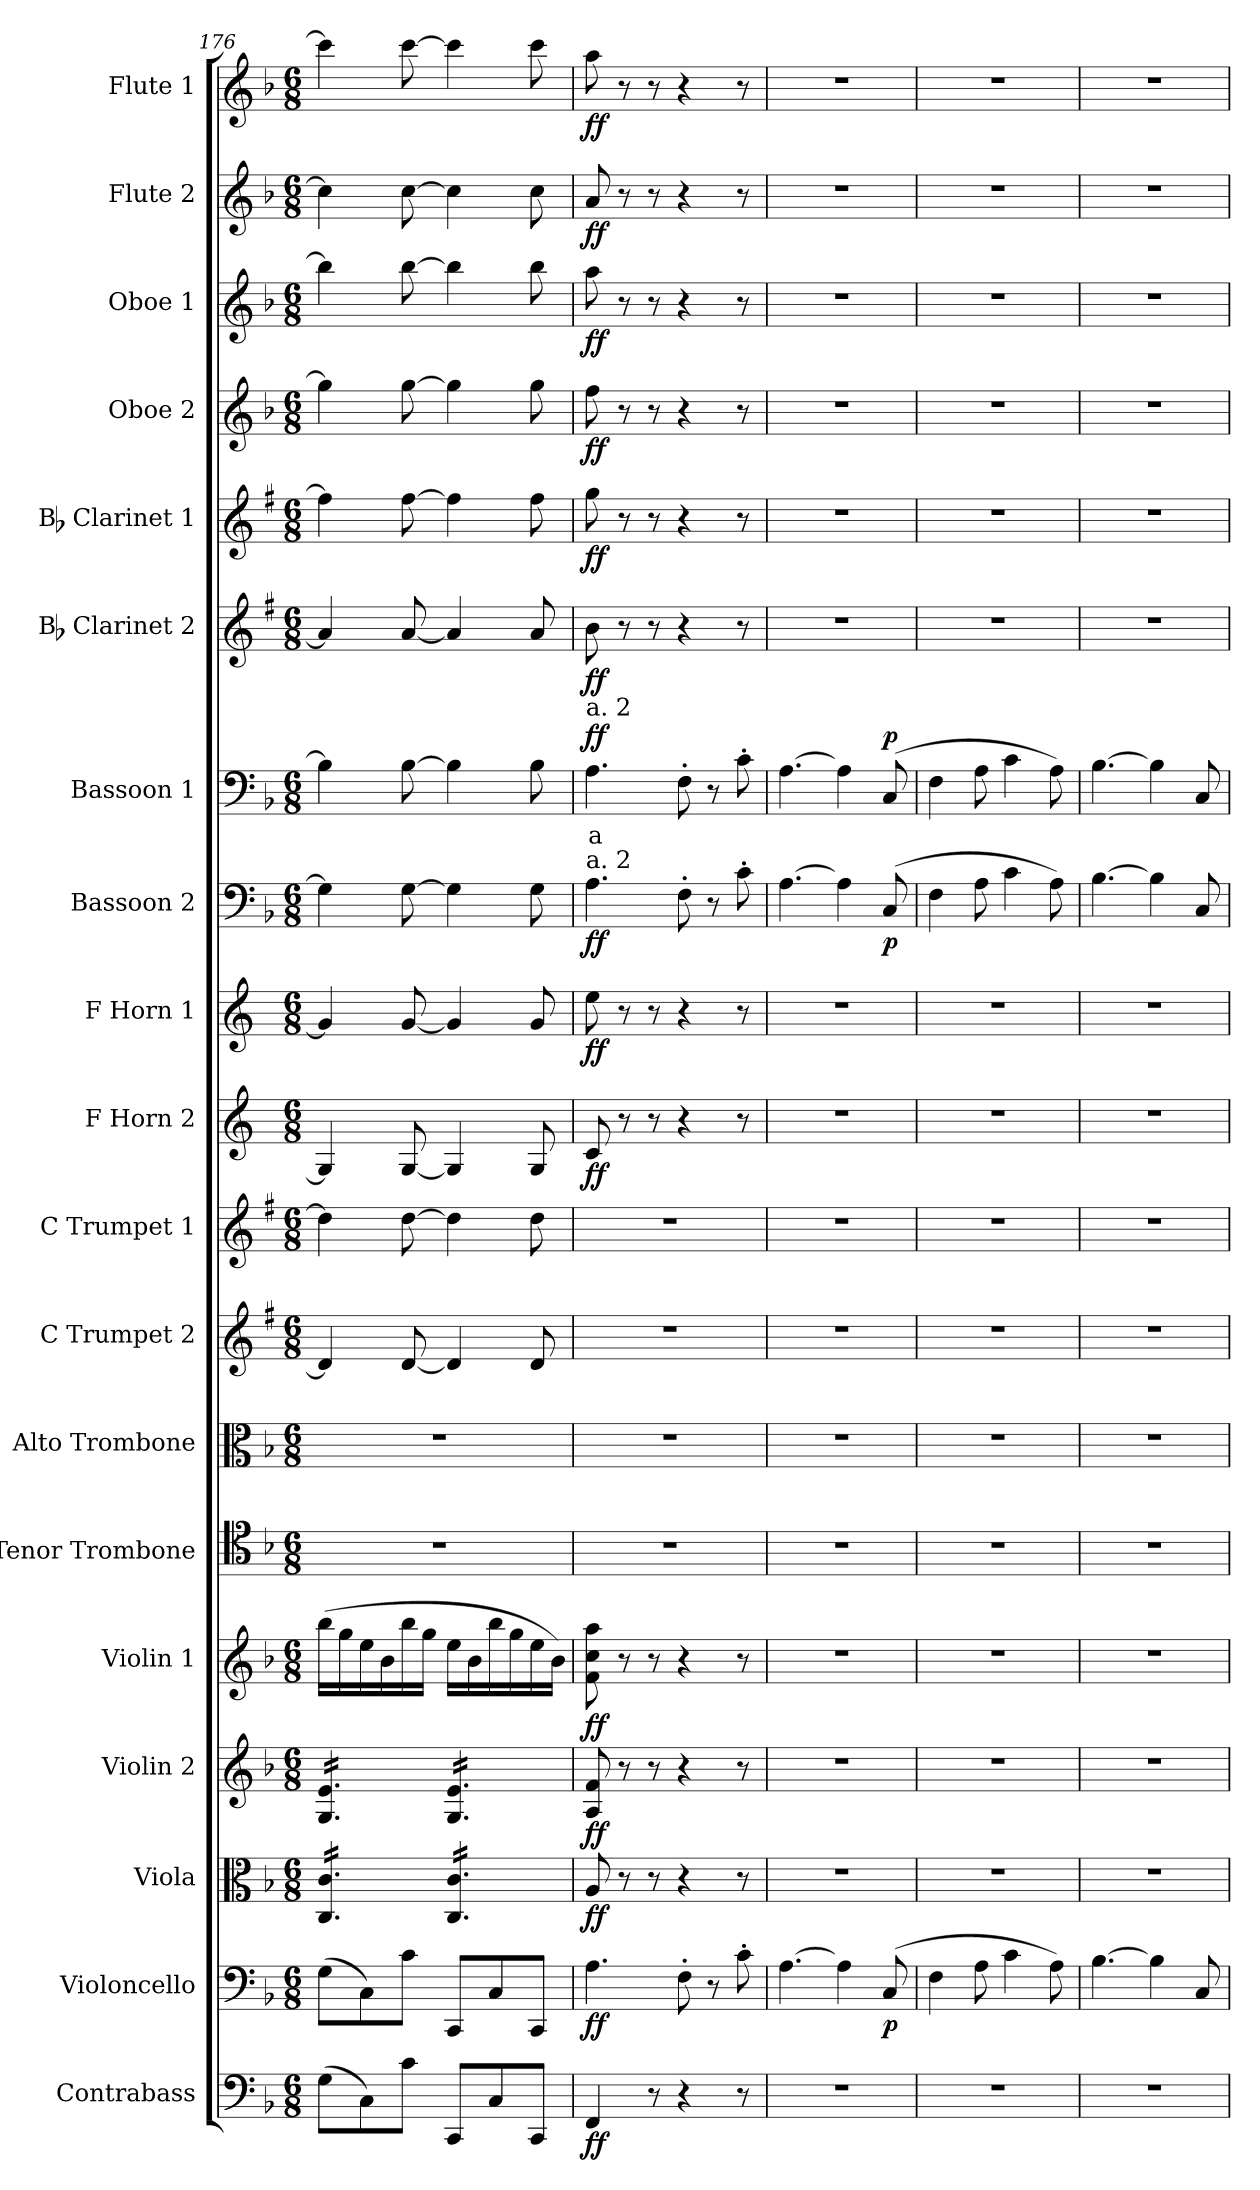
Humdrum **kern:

**kern	**dynam	**kern	**dynam	**kern	**dynam	**kern	**dynam	**kern	**dynam	**kern	**kern	**kern	**kern	**kern	**dynam	**kern	**dynam	**kern	**dynam	**kern	**text	**dynam	**kern	**dynam	**kern	**dynam	**kern	**dynam	**kern	**dynam	**kern	**dynam	**kern	**dynam
*part19	*part19	*part18	*part18	*part17	*part17	*part16	*part16	*part15	*part15	*part14	*part13	*part12	*part11	*part10	*part10	*part9	*part9	*part8	*part8	*part7	*part7	*part7	*part6	*part6	*part5	*part5	*part4	*part4	*part3	*part3	*part2	*part2	*part1	*part1
*staff19	*staff19	*staff18	*staff18	*staff17	*staff17	*staff16	*staff16	*staff15	*staff15	*staff14	*staff13	*staff12	*staff11	*staff10	*staff10	*staff9	*staff9	*staff8	*staff8	*staff7	*staff7	*staff7	*staff6	*staff6	*staff5	*staff5	*staff4	*staff4	*staff3	*staff3	*staff2	*staff2	*staff1	*staff1
*I"Contrabass	*	*I"Violoncello	*	*I"Viola	*	*I"Violin 2	*	*I"Violin 1	*	*I"Tenor Trombone	*I"Alto Trombone	*I"C Trumpet 2	*I"C Trumpet 1	*I"F Horn 2	*	*I"F Horn 1	*	*I"Bassoon 2	*	*I"Bassoon 1	*	*	*I"Bb Clarinet 2	*	*I"Bb Clarinet 1	*	*I"Oboe 2	*	*I"Oboe 1	*	*I"Flute 2	*	*I"Flute 1	*
*I'Cb	*	*I'Vc	*	*I'Vla	*	*I'Vln 2	*	*I'Vln 1	*	*I'T Trb	*I'A Trb	*I'Tpt 2	*I'Tpt 1	*I'Hn 2	*	*I'Hn 1	*	*I'Bsn 2	*	*I'Bsn 1	*	*	*I'Cl 2	*	*I'Cl 1	*	*I'Ob 2	*	*I'Ob 1	*	*I'Fl 2	*	*I'Fl 1	*
*clefF4	*	*clefF4	*	*clefC3	*	*clefG2	*	*clefG2	*	*clefC4	*clefC3	*clefG2	*clefG2	*clefG2	*	*clefG2	*	*clefF4	*	*clefF4	*	*	*clefG2	*	*clefG2	*	*clefG2	*	*clefG2	*	*clefG2	*	*clefG2	*
*ITrd7c12	*	*	*	*	*	*	*	*	*	*	*	*ITrd1c2	*ITrd1c2	*ITrd4c7	*	*ITrd4c7	*	*	*	*	*	*	*ITrd1c2	*	*ITrd1c2	*	*	*	*	*	*	*	*	*
*k[b-]	*	*k[b-]	*	*k[b-]	*	*k[b-]	*	*k[b-]	*	*k[b-]	*k[b-]	*k[b-]	*k[b-]	*k[b-]	*	*k[b-]	*	*k[b-]	*	*k[b-]	*	*	*k[b-]	*	*k[b-]	*	*k[b-]	*	*k[b-]	*	*k[b-]	*	*k[b-]	*
*M6/8	*	*M6/8	*	*M6/8	*	*M6/8	*	*M6/8	*	*M6/8	*M6/8	*M6/8	*M6/8	*M6/8	*	*M6/8	*	*M6/8	*	*M6/8	*	*	*M6/8	*	*M6/8	*	*M6/8	*	*M6/8	*	*M6/8	*	*M6/8	*
=176	=176	=176	=176	=176	=176	=176	=176	=176	=176	=176	=176	=176	=176	=176	=176	=176	=176	=176	=176	=176	=176	=176	=176	=176	=176	=176	=176	=176	=176	=176	=176	=176	=176	=176
*	*	*	*	*tremolo	*	*	*	*	*	*	*	*	*	*	*	*	*	*	*	*	*	*	*	*	*	*	*	*	*	*	*	*	*	*
*	*	*	*	*	*	*tremolo	*	*	*	*	*	*	*	*	*	*	*	*	*	*	*	*	*	*	*	*	*	*	*	*	*	*	*	*
(8GG\L	.	(8G\L	.	24C/ 24c/LL	.	24G/ 24e/LL	.	(16bb-\LL	.	2.r	2.r	4c/]	4cc\]	4C/]	.	4c/]	.	4G\]	.	4B-\]	.	.	4g/]	.	4ee\]	.	4gg\]	.	4bb-\]	.	4cc\]	.	4ccc\]	.
.	.	.	.	24C/ 24c/	.	24G/ 24e/	.	.	.	.	.	.	.	.	.	.	.	.	.	.	.	.	.	.	.	.	.	.	.	.	.	.	.	.
.	.	.	.	.	.	.	.	16gg\	.	.	.	.	.	.	.	.	.	.	.	.	.	.	.	.	.	.	.	.	.	.	.	.	.	.
.	.	.	.	24C/ 24c/	.	24G/ 24e/	.	.	.	.	.	.	.	.	.	.	.	.	.	.	.	.	.	.	.	.	.	.	.	.	.	.	.	.
8CC\)	.	8C\)	.	24C/ 24c/	.	24G/ 24e/	.	16ee\	.	.	.	.	.	.	.	.	.	.	.	.	.	.	.	.	.	.	.	.	.	.	.	.	.	.
.	.	.	.	24C/ 24c/	.	24G/ 24e/	.	.	.	.	.	.	.	.	.	.	.	.	.	.	.	.	.	.	.	.	.	.	.	.	.	.	.	.
.	.	.	.	.	.	.	.	16b-\	.	.	.	.	.	.	.	.	.	.	.	.	.	.	.	.	.	.	.	.	.	.	.	.	.	.
.	.	.	.	24C/ 24c/	.	24G/ 24e/	.	.	.	.	.	.	.	.	.	.	.	.	.	.	.	.	.	.	.	.	.	.	.	.	.	.	.	.
8C\J	.	8c\J	.	24C/ 24c/	.	24G/ 24e/	.	16bb-\	.	.	.	[8c/	[8cc\	[8C/	.	[8c/	.	[8G\	.	[8B-\	.	.	[8g/	.	[8ee\	.	[8gg\	.	[8bb-\	.	[8cc\	.	[8ccc\	.
.	.	.	.	24C/ 24c/	.	24G/ 24e/	.	.	.	.	.	.	.	.	.	.	.	.	.	.	.	.	.	.	.	.	.	.	.	.	.	.	.	.
.	.	.	.	.	.	.	.	16gg\JJ	.	.	.	.	.	.	.	.	.	.	.	.	.	.	.	.	.	.	.	.	.	.	.	.	.	.
.	.	.	.	24C/ 24c/JJ	.	24G/ 24e/JJ	.	.	.	.	.	.	.	.	.	.	.	.	.	.	.	.	.	.	.	.	.	.	.	.	.	.	.	.
8CCC/L	.	8CC/L	.	24C/ 24c/LL	.	24G/ 24e/LL	.	16ee\LL	.	.	.	4c/]	4cc\]	4C/]	.	4c/]	.	4G\]	.	4B-\]	.	.	4g/]	.	4ee\]	.	4gg\]	.	4bb-\]	.	4cc\]	.	4ccc\]	.
.	.	.	.	24C/ 24c/	.	24G/ 24e/	.	.	.	.	.	.	.	.	.	.	.	.	.	.	.	.	.	.	.	.	.	.	.	.	.	.	.	.
.	.	.	.	.	.	.	.	16b-\	.	.	.	.	.	.	.	.	.	.	.	.	.	.	.	.	.	.	.	.	.	.	.	.	.	.
.	.	.	.	24C/ 24c/	.	24G/ 24e/	.	.	.	.	.	.	.	.	.	.	.	.	.	.	.	.	.	.	.	.	.	.	.	.	.	.	.	.
8CC/	.	8C/	.	24C/ 24c/	.	24G/ 24e/	.	16bb-\	.	.	.	.	.	.	.	.	.	.	.	.	.	.	.	.	.	.	.	.	.	.	.	.	.	.
.	.	.	.	24C/ 24c/	.	24G/ 24e/	.	.	.	.	.	.	.	.	.	.	.	.	.	.	.	.	.	.	.	.	.	.	.	.	.	.	.	.
.	.	.	.	.	.	.	.	16gg\	.	.	.	.	.	.	.	.	.	.	.	.	.	.	.	.	.	.	.	.	.	.	.	.	.	.
.	.	.	.	24C/ 24c/	.	24G/ 24e/	.	.	.	.	.	.	.	.	.	.	.	.	.	.	.	.	.	.	.	.	.	.	.	.	.	.	.	.
8CCC/J	.	8CC/J	.	24C/ 24c/	.	24G/ 24e/	.	16ee\	.	.	.	8c/	8cc\	8C/	.	8c/	.	8G\	.	8B-\	.	.	8g/	.	8ee\	.	8gg\	.	8bb-\	.	8cc\	.	8ccc\	.
.	.	.	.	24C/ 24c/	.	24G/ 24e/	.	.	.	.	.	.	.	.	.	.	.	.	.	.	.	.	.	.	.	.	.	.	.	.	.	.	.	.
.	.	.	.	.	.	.	.	16b-\JJ)	.	.	.	.	.	.	.	.	.	.	.	.	.	.	.	.	.	.	.	.	.	.	.	.	.	.
.	.	.	.	24C/ 24c/JJ	.	24G/ 24e/JJ	.	.	.	.	.	.	.	.	.	.	.	.	.	.	.	.	.	.	.	.	.	.	.	.	.	.	.	.
*	*	*	*	*	*	*Xtremolo	*	*	*	*	*	*	*	*	*	*	*	*	*	*	*	*	*	*	*	*	*	*	*	*	*	*	*	*
*	*	*	*	*Xtremolo	*	*	*	*	*	*	*	*	*	*	*	*	*	*	*	*	*	*	*	*	*	*	*	*	*	*	*	*	*	*
=177	=177	=177	=177	=177	=177	=177	=177	=177	=177	=177	=177	=177	=177	=177	=177	=177	=177	=177	=177	=177	=177	=177	=177	=177	=177	=177	=177	=177	=177	=177	=177	=177	=177	=177
!	!	!	!	!	!	!	!	!	!	!	!	!	!	!	!	!	!	!	!	!LO:TX:a:t=a. 2	!	!	!	!	!	!	!	!	!	!	!	!	!	!
!	!	!	!	!	!	!	!	!	!	!	!	!	!	!	!	!	!	!LO:TX:a:t=a. 2	!	!	!	!	!	!	!	!	!	!	!	!	!	!	!	!
!	!LO:DY:b	!	!LO:DY:b	!	!LO:DY:b	!	!LO:DY:b	!	!LO:DY:b	!	!	!	!	!	!LO:DY:b	!	!LO:DY:b	!	!LO:DY:b	!	!LO:LY:b:color=#FF0000	!LO:DY:b	!	!LO:DY:b	!	!LO:DY:b	!	!LO:DY:b	!	!LO:DY:b	!	!LO:DY:b	!	!LO:DY:b
4FFF/	ff	4.A\	ff	8A/	ff	8A/ 8f/	ff	8f\ 8cc\ 8aa\	ff	2.r	2.r	2.r	2.r	8F/	ff	8a\	ff	4.A\	ff	4.A\	a	ff	8a\	ff	8ff\	ff	8ff\	ff	8aa\	ff	8a/	ff	8aa\	ff
.	.	.	.	8r	.	8r	.	8r	.	.	.	.	.	8r	.	8r	.	.	.	.	.	.	8r	.	8r	.	8r	.	8r	.	8r	.	8r	.
8r	.	.	.	8r	.	8r	.	8r	.	.	.	.	.	8r	.	8r	.	.	.	.	.	.	8r	.	8r	.	8r	.	8r	.	8r	.	8r	.
4r	.	8F'\	.	4r	.	4r	.	4r	.	.	.	.	.	4r	.	4r	.	8F'\	.	8F'\	.	.	4r	.	4r	.	4r	.	4r	.	4r	.	4r	.
.	.	8r	.	.	.	.	.	.	.	.	.	.	.	.	.	.	.	8r	.	8r	.	.	.	.	.	.	.	.	.	.	.	.	.	.
8r	.	8c'\	.	8r	.	8r	.	8r	.	.	.	.	.	8r	.	8r	.	8c'\	.	8c'\	.	.	8r	.	8r	.	8r	.	8r	.	8r	.	8r	.
=178	=178	=178	=178	=178	=178	=178	=178	=178	=178	=178	=178	=178	=178	=178	=178	=178	=178	=178	=178	=178	=178	=178	=178	=178	=178	=178	=178	=178	=178	=178	=178	=178	=178	=178
2.r	.	[4.A\	.	2.r	.	2.r	.	2.r	.	2.r	2.r	2.r	2.r	2.r	.	2.r	.	[4.A\	.	[4.A\	.	.	2.r	.	2.r	.	2.r	.	2.r	.	2.r	.	2.r	.
.	.	4A\]	.	.	.	.	.	.	.	.	.	.	.	.	.	.	.	4A\]	.	4A\]	.	.	.	.	.	.	.	.	.	.	.	.	.	.
!	!	!	!LO:DY:b	!	!	!	!	!	!	!	!	!	!	!	!	!	!	!	!LO:DY:b	!	!	!LO:DY:b	!	!	!	!	!	!	!	!	!	!	!	!
.	.	(8C/	p	.	.	.	.	.	.	.	.	.	.	.	.	.	.	(8C/	p	(8C/	.	p	.	.	.	.	.	.	.	.	.	.	.	.
=179	=179	=179	=179	=179	=179	=179	=179	=179	=179	=179	=179	=179	=179	=179	=179	=179	=179	=179	=179	=179	=179	=179	=179	=179	=179	=179	=179	=179	=179	=179	=179	=179	=179	=179
2.r	.	4F\	.	2.r	.	2.r	.	2.r	.	2.r	2.r	2.r	2.r	2.r	.	2.r	.	4F\	.	4F\	.	.	2.r	.	2.r	.	2.r	.	2.r	.	2.r	.	2.r	.
.	.	8A\	.	.	.	.	.	.	.	.	.	.	.	.	.	.	.	8A\	.	8A\	.	.	.	.	.	.	.	.	.	.	.	.	.	.
.	.	4c\	.	.	.	.	.	.	.	.	.	.	.	.	.	.	.	4c\	.	4c\	.	.	.	.	.	.	.	.	.	.	.	.	.	.
.	.	8A\)	.	.	.	.	.	.	.	.	.	.	.	.	.	.	.	8A\)	.	8A\)	.	.	.	.	.	.	.	.	.	.	.	.	.	.
=180	=180	=180	=180	=180	=180	=180	=180	=180	=180	=180	=180	=180	=180	=180	=180	=180	=180	=180	=180	=180	=180	=180	=180	=180	=180	=180	=180	=180	=180	=180	=180	=180	=180	=180
2.r	.	[4.B-\	.	2.r	.	2.r	.	2.r	.	2.r	2.r	2.r	2.r	2.r	.	2.r	.	[4.B-\	.	[4.B-\	.	.	2.r	.	2.r	.	2.r	.	2.r	.	2.r	.	2.r	.
.	.	4B-\]	.	.	.	.	.	.	.	.	.	.	.	.	.	.	.	4B-\]	.	4B-\]	.	.	.	.	.	.	.	.	.	.	.	.	.	.
.	.	8C/	.	.	.	.	.	.	.	.	.	.	.	.	.	.	.	8C/	.	8C/	.	.	.	.	.	.	.	.	.	.	.	.	.	.
=	=	=	=	=	=	=	=	=	=	=	=	=	=	=	=	=	=	=	=	=	=	=	=	=	=	=	=	=	=	=	=	=	=	=
*-	*-	*-	*-	*-	*-	*-	*-	*-	*-	*-	*-	*-	*-	*-	*-	*-	*-	*-	*-	*-	*-	*-	*-	*-	*-	*-	*-	*-	*-	*-	*-	*-	*-	*-
